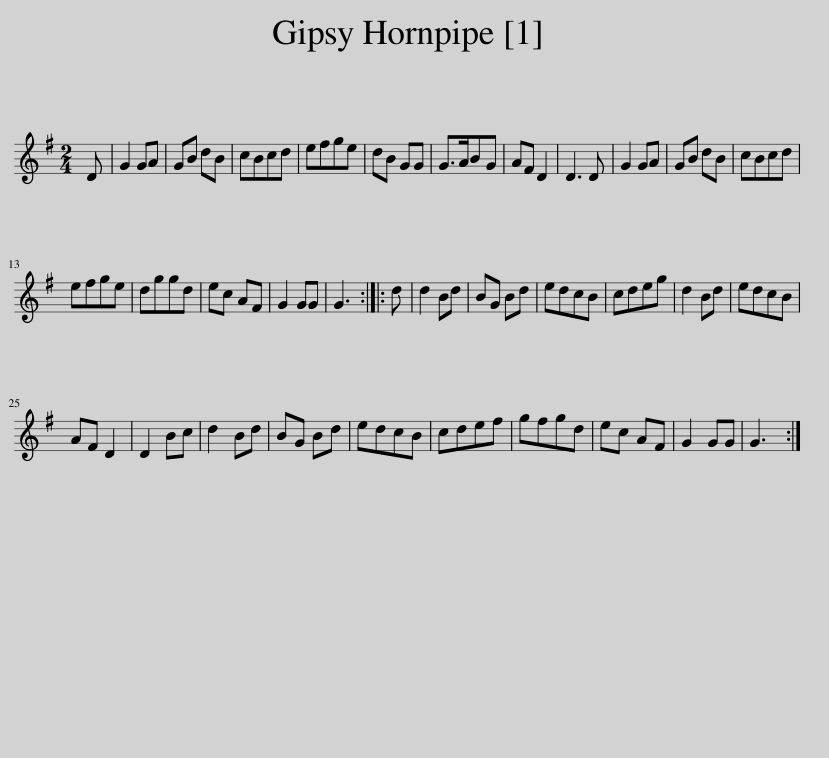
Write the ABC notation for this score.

X:1
L:1/8
M:2/4
I:linebreak $
K:G
V:1 treble
V:1
 D | G2 GA | GB dB | cBcd | efge | %5
 dB GG | G>ABG | AF D2 | D3 D | G2 GA | %10
 GB dB | cBcd |$ efge | dggd | ec AF | %15
 G2 GG | G3 :: d | d2 Bd | BG Bd | %20
 edcB | cdeg | d2 Bd | edcB |$ AF D2 | %25
 D2 Bc | d2 Bd | BG Bd | edcB | cdef | %30
 gfgd | ec AF | G2 GG | G3 :| %34
